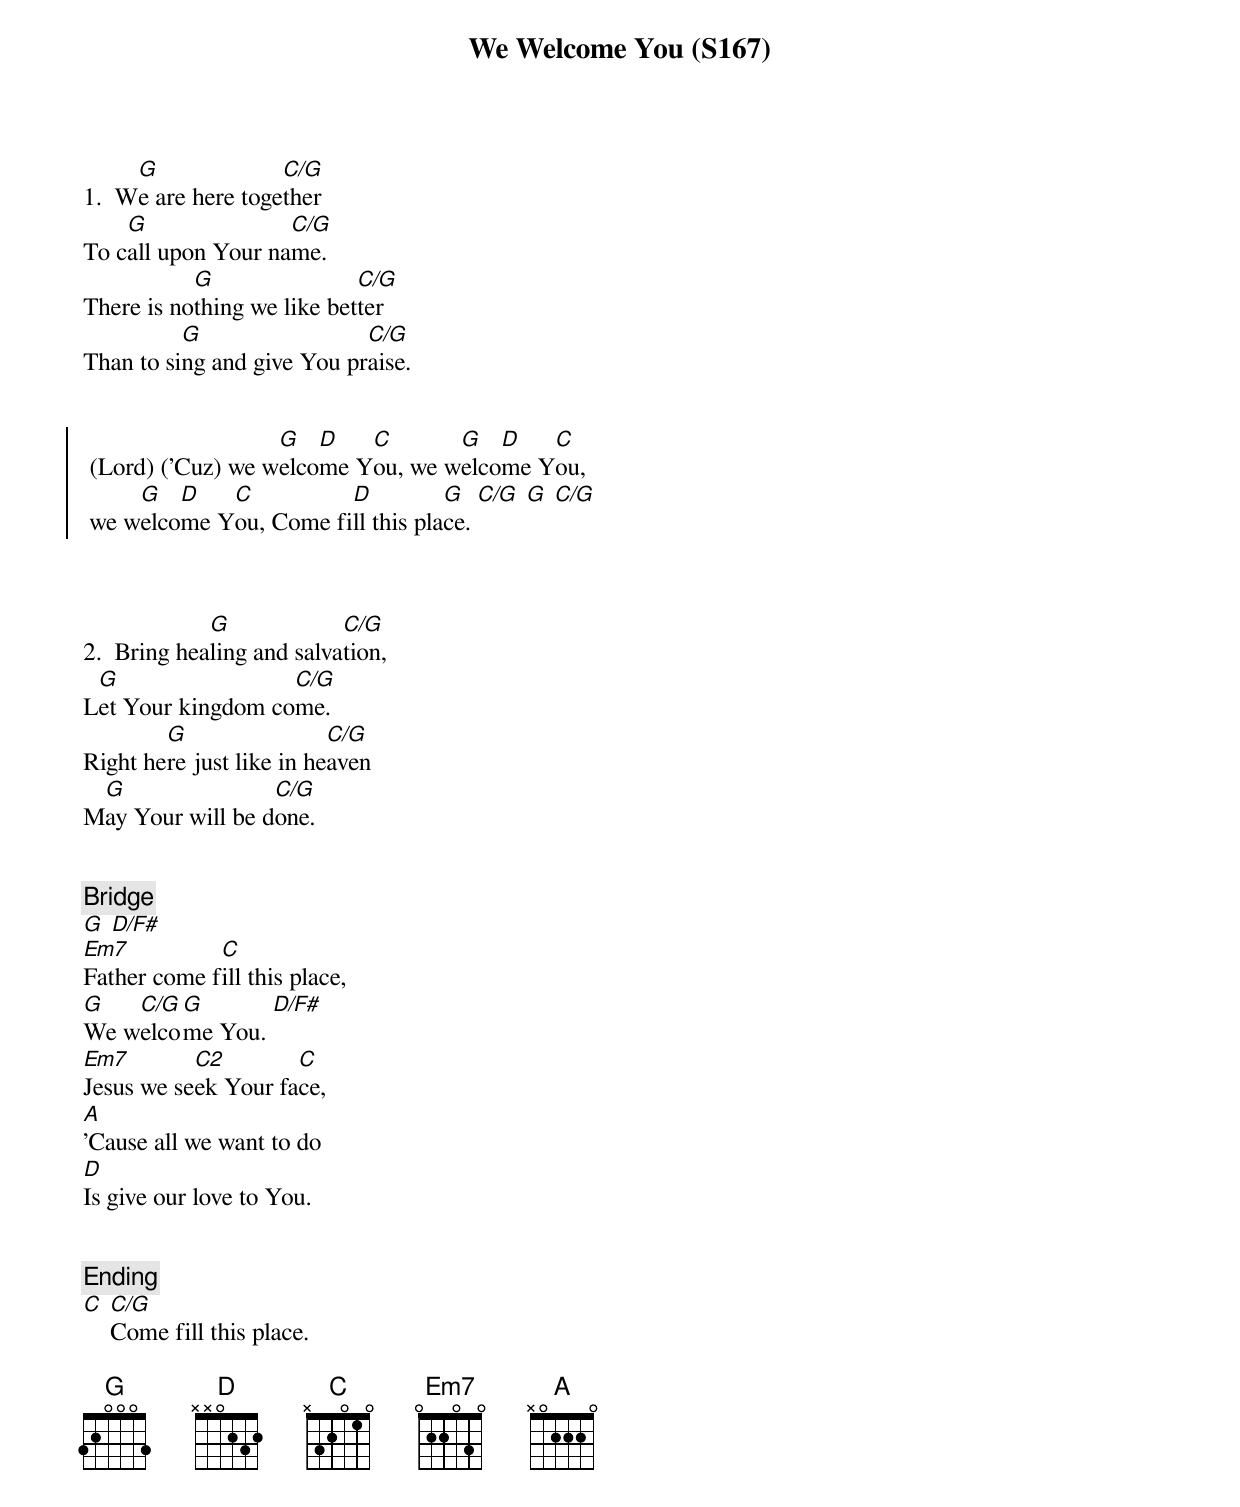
{title: We Welcome You (S167)}
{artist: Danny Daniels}

1.  W[G]e are here toge[C/G]ther
To c[G]all upon Your na[C/G]me.
There is no[G]thing we like bet[C/G]ter
Than to si[G]ng and give You pr[C/G]aise.


{soc}
 (Lord) ('Cuz) we w[G]elco[D]me Y[C]ou, we w[G]elco[D]me Y[C]ou,
 we w[G]elco[D]me Y[C]ou, Come fi[D]ll this pla[G]ce. [C/G] [G] [C/G]
 {eoc}



2.  Bring hea[G]ling and salva[C/G]tion,
L[G]et Your kingdom co[C/G]me.
Right he[G]re just like in he[C/G]aven
M[G]ay Your will be d[C/G]one.


{comment: Bridge}
[G] [D/F#]
[Em7]Father come f[C]ill this place,
[G]We w[C/G]elco[G]me You. [D/F#]
[Em7]Jesus we se[C2]ek Your fa[C]ce,
[A]'Cause all we want to do
[D]Is give our love to You.


{comment: Ending}
[C] [C/G]Come fill this place.

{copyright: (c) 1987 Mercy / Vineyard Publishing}
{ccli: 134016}
